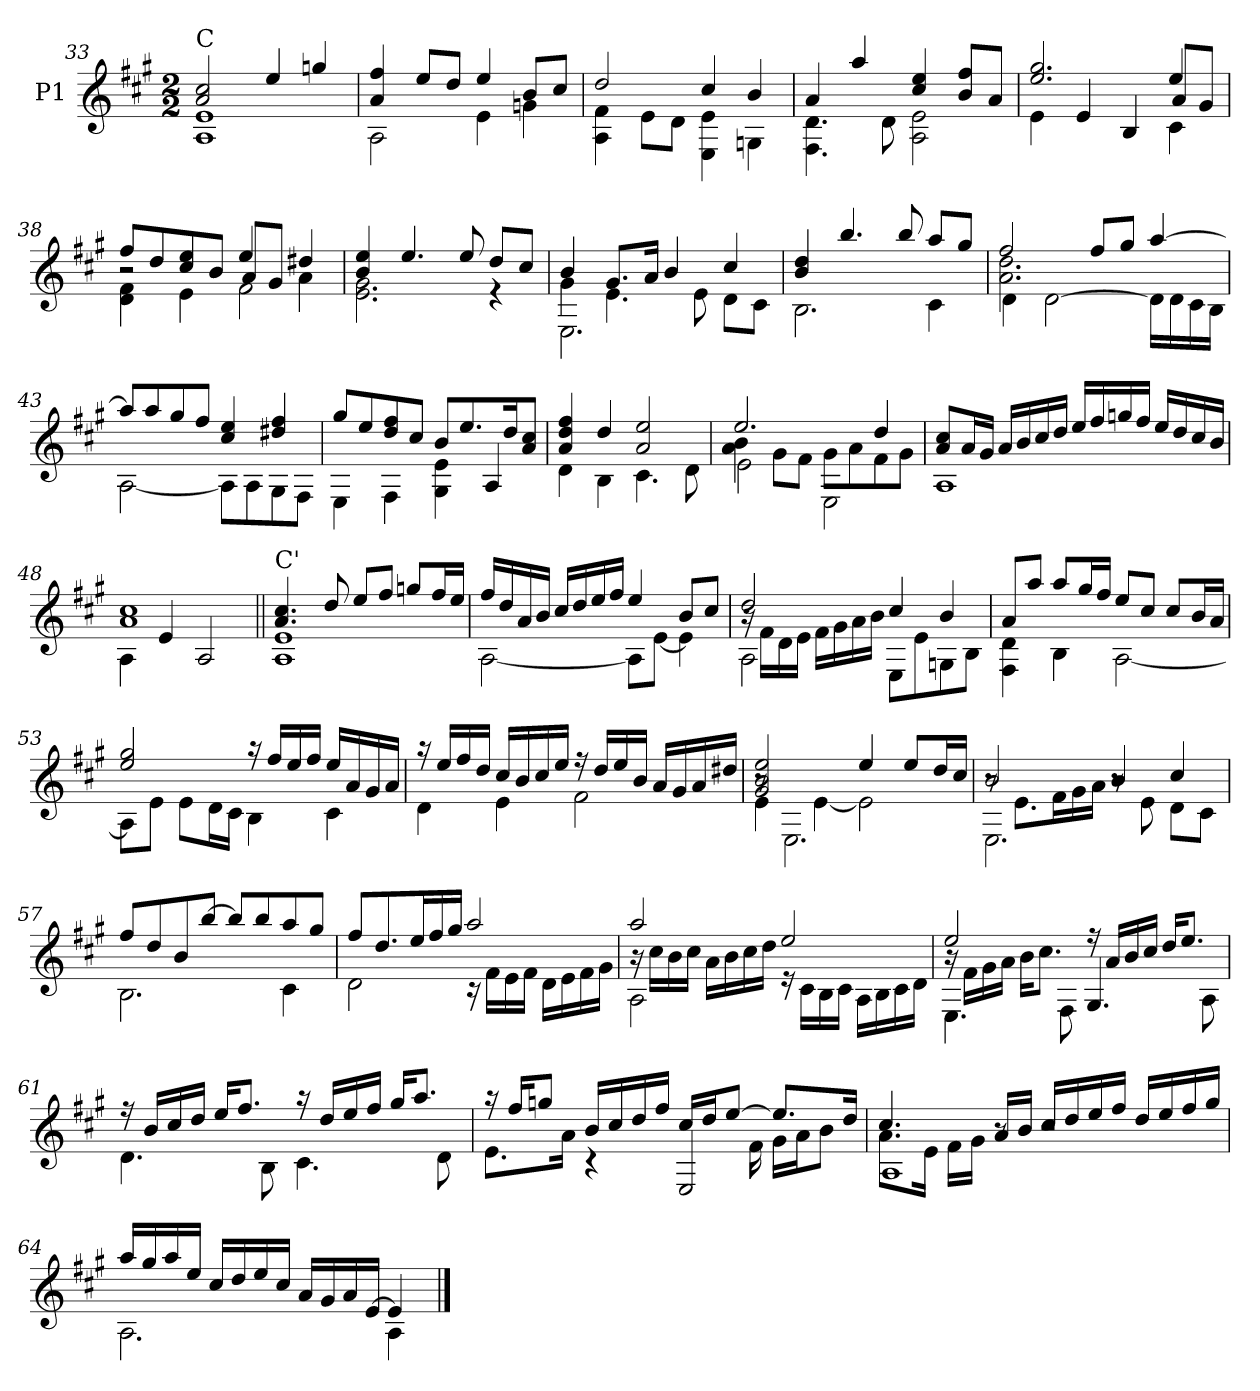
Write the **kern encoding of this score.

**kern
*part1
*staff1
*I"P1
!!LO:PB:g=z
*clefG2
*ITrd7c12
*k[f#c#g#]
*A:
*M2/2
=33
*^
!LO:TX:a:t=C	!
2Ai/ 2c#i	1AAi 1Ei
4ei/	.
4gni/	.
=34	=34
4Ai/ 4f#i	2AAi\
8ei/L	.
8di/J	.
4ei/	4Ei\
8Bi/L	4Gni\
8c#i/J	.
=35	=35
2di/	4AAi\ 4F#i
.	8Ei\L
.	8Di\J
4c#i/	4EEi\ 4Ei
4Bi/	4GGni\
=36	=36
4Ai/	4.FF#i\ 4.Di
4ai/	.
.	8Di\
4c#i/ 4ei	2AAi\ 2Ei
8Bi/ 8f#iL	.
8Ai/J	.
=37	=37
*	*^
2.ei/ 2.g#i	4Ei\	2.ryy
.	4Ei/	.
.	4BBi/	.
4ei/	8Ai/L	4C#i\
.	8G#i/J	.
!!LO:LB:g=z	!!	!!
=38	=38	=38
8f#i/L	4Di\ 4F#i	2r
8di/	.	.
8c#i/ 8ei	4Ei\	.
8Bi/J	.	.
4ei/	8Ai/L	2F#i\
.	8G#i/J	.
4d#Xi/	4Ai\	.
*	*v	*v
=39	=39
4Bi/ 4ei	2.Ei\ 2.G#i
4.ei/	.
8ei/	.
8di/L	4r
8c#i/J	.
=40	=40
*	*^
4Bi/	4G#i\	2.EEi\
8.G#i/L	4.Ei\	.
16Ai/Jk	.	.
4Bi/	.	.
.	8Ei\	.
4c#i/	8Di\L	4ryy
.	8C#i\J	.
*	*v	*v
=41	=41
4Bi/ 4di	2.BBi\
4.bi/	.
8bi/	.
8ai/L	4C#i\
8g#i/J	.
=42	=42
*	*^
2f#i/	2.Ai\ 2.di	4Di\
.	.	[<2Di\
8f#i/L	.	.
8g#i/J	.	.
[>4ai/	16Di\LL]	4ryy
.	16Di\	.
.	16C#i\	.
.	16BBi\JJ	.
*	*v	*v
!!LO:LB:g=z
=43	=43
8ai/L]	[<2AAi\
8ai/	.
8g#i/	.
8f#i/J	.
4c#i/ 4ei	8AAi\L]
.	8AAi\
4d#Xi/ 4f#i	8GG#i\
.	8FF#i\J
=44	=44
8g#i/L	4EEi\
8ei/	.
8di/ 8f#i	4FF#i\
8c#i/J	.
8Bi/L	4GG#i\ 4Ei
8.ei/	.
.	4AAi/
16di/k	.
8Ai/ 8c#iJ	.
=45	=45
4Ai/ 4di 4f#i	4Di\
4di/	4BBi\
2Ai/ 2ei	4.C#i\
.	8Di\
=46	=46
*	*^
2.ei/	4Ai\ 4Bi	2Ei\
.	8G#i\L	.
.	8F#i\J	.
.	8G#i\L	2EEi\
.	8Ai\	.
4di/	8F#i\	.
.	8G#i\J	.
*	*v	*v
!!LO:LB:g=z
=47	=47
8Ai/ 8c#iL	1AAi
16Ai/L	.
16G#i/JJ	.
16Ai/LL	.
16Bi/	.
16c#i/	.
16di/JJ	.
16ei/LL	.
16f#i/	.
16gni/	.
16f#i/JJ	.
16ei/LL	.
16di/	.
16c#i/	.
16Bi/JJ	.
=48	=48
1Ai 1c#i	4AAi\
.	4Ei/
.	2AAi/
=49||	=49||
!LO:TX:a:t=C'	!
4.Ai/ 4.c#i	1AAi 1Ei
8di/	.
8ei/L	.
8f#i/J	.
8gni/L	.
16f#i/L	.
16ei/JJ	.
=50	=50
16f#i/LL	[<2AAi\
16di/	.
16Ai/	.
16Bi/JJ	.
16c#i/LL	.
16di/	.
16ei/	.
16f#i/JJ	.
4ei/	8AAi\L]
.	[<8Ei\J
8Bi/L	4Ei\]
8c#i/J	.
!!LO:LB:g=z	!!
=51	=51
*	*^
2di/	16r	2AAi\
.	16F#i\LL	.
.	16Di\	.
.	16Ei\JJ	.
.	16F#i\LL	.
.	16G#i\	.
.	16Ai\	.
.	16Bi\JJ	.
4c#i/	8EEi\L	2ryy
.	8Ei\	.
4Bi/	8GGni\	.
.	8BBi\J	.
*	*v	*v
=52	=52
8Ai/L	4FF#i\ 4Di
8ai/J	.
8ai/L	4BBi\
16g#i/L	.
16f#i/JJ	.
8ei/L	[<2AAi\
8c#i/J	.
8c#i/L	.
16Bi/L	.
16Ai/JJ	.
=53	=53
2ei/ 2g#i	8AAi\L]
.	8Ei\J
.	8Ei\L
.	16Di\L
.	16C#i\JJ
16r	4BBi\
16f#i/LL	.
16ei/	.
16f#i/JJ	.
16ei/LL	4C#i\
16Ai/	.
16G#i/	.
16Ai/JJ	.
!!LO:LB:g=z	!!
=54	=54
16r	4Di\
16ei/LL	.
16f#i/	.
16di/JJ	.
16c#i/LL	4Ei\
16Bi/	.
16c#i/	.
16ei/JJ	.
16r	2F#i\
16di/LL	.
16ei/	.
16Bi/JJ	.
16Ai/LL	.
16G#i/	.
16Ai/	.
16d#Xi/JJ	.
=55	=55
*	*^
2G#i/ 2Bi 2ei	4Ei\	8r
.	.	2.EEi\
.	[<4Ei\	.
4ei/	2Ei\]	.
8ei/L	.	.
16di/L	.	8ryy
16c#i/JJ	.	.
=56	=56	=56
2Bi/	8r	2.EEi\
.	8.Ei\L	.
.	16F#i\L	.
.	16G#i\	.
.	16Ai\JJ	.
4Bi/	8r	.
.	8Ei\	.
4c#i/	8Di\L	4ryy
.	8C#i\J	.
*	*v	*v
=57	=57
8f#i/L	2.BBi\
8di/	.
8Bi/	.
[>8bi/J	.
8bi/L]	.
8bi/	.
8ai/	4C#i\
8g#i/J	.
!!LO:LB:g=z	!!
=58	=58
8f#i/L	2Di\
8.di/	.
16ei/L	.
16f#i/	.
16g#i/JJ	.
2ai/	16r
.	16F#i\LL
.	16Ei\
.	16F#i\JJ
.	16Di\LL
.	16Ei\
.	16F#i\
.	16G#i\JJ
=59	=59
*	*^
2ai/	16r	2AAi\
.	16c#i\LL	.
.	16Bi\	.
.	16c#i\JJ	.
.	16Ai\LL	.
.	16Bi\	.
.	16c#i\	.
.	16di\JJ	.
2ei/	16r	2ryy
.	16C#i\LL	.
.	16BBi\	.
.	16C#i\JJ	.
.	16AAi\LL	.
.	16BBi\	.
.	16C#i\	.
.	16Di\JJ	.
=60	=60	=60
2ei/	16r	4.EEi\
.	16F#i\LL	.
.	16G#i\	.
.	16Ai\JJ	.
.	16Bi\KL	.
.	8.c#i\J	.
.	.	8FF#i\
16r	2ryy	4.GG#i/
16Ai/LL	.	.
16Bi/	.	.
16c#i/JJ	.	.
16di/KL	.	.
8.ei/J	.	.
.	.	8AAi\
*	*v	*v
!!LO:LB:g=z
=61	=61
16r	4.Di\
16Bi/LL	.
16c#i/	.
16di/JJ	.
16ei/KL	.
8.f#i/J	.
.	8BBi\
16r	4.C#i\
16di/LL	.
16ei/	.
16f#i/JJ	.
16g#i/KL	.
8.ai/J	.
.	8Di\
=62	=62
*	*^
16r	8.Ei\L	2ryy
16f#i/KL	.	.
8gni/J	.	.
.	16Ai\Jk	.
16Bi/LL	4r	.
16c#i/	.	.
16di/	.	.
16f#i/JJ	.	.
16c#i/LL	8.ryy	2EEi/
16di/J	.	.
[>8ei/J	.	.
.	16F#i\	.
8.ei/L]	16G#i\LL	.
.	16Ai\J	.
.	8Bi\J	.
16di/Jk	.	.
!!LO:LB:g=z	!!	!!
=63	=63	=63
4.c#i/	8.Ai\L	1AAi
.	16Ei\Jk	.
.	16F#i\LL	.
.	16G#i\JJ	.
16Ai/LL	8r	.
16Bi/JJ	.	.
16c#i/LL	2r	.
16di/	.	.
16ei/	.	.
16f#i/JJ	.	.
16di/LL	.	.
16ei/	.	.
16f#i/	.	.
16g#i/JJ	.	.
*	*v	*v
=64	=64
16ai/LL	2.AAi\
16g#i/	.
16ai/	.
16ei/JJ	.
16c#i/LL	.
16di/	.
16ei/	.
16c#i/JJ	.
16Ai/LL	.
16G#i/	.
16Ai/	.
[>16Ei/JJ	.
4Ei/]	4AAi\
*v	*v
==
*-
